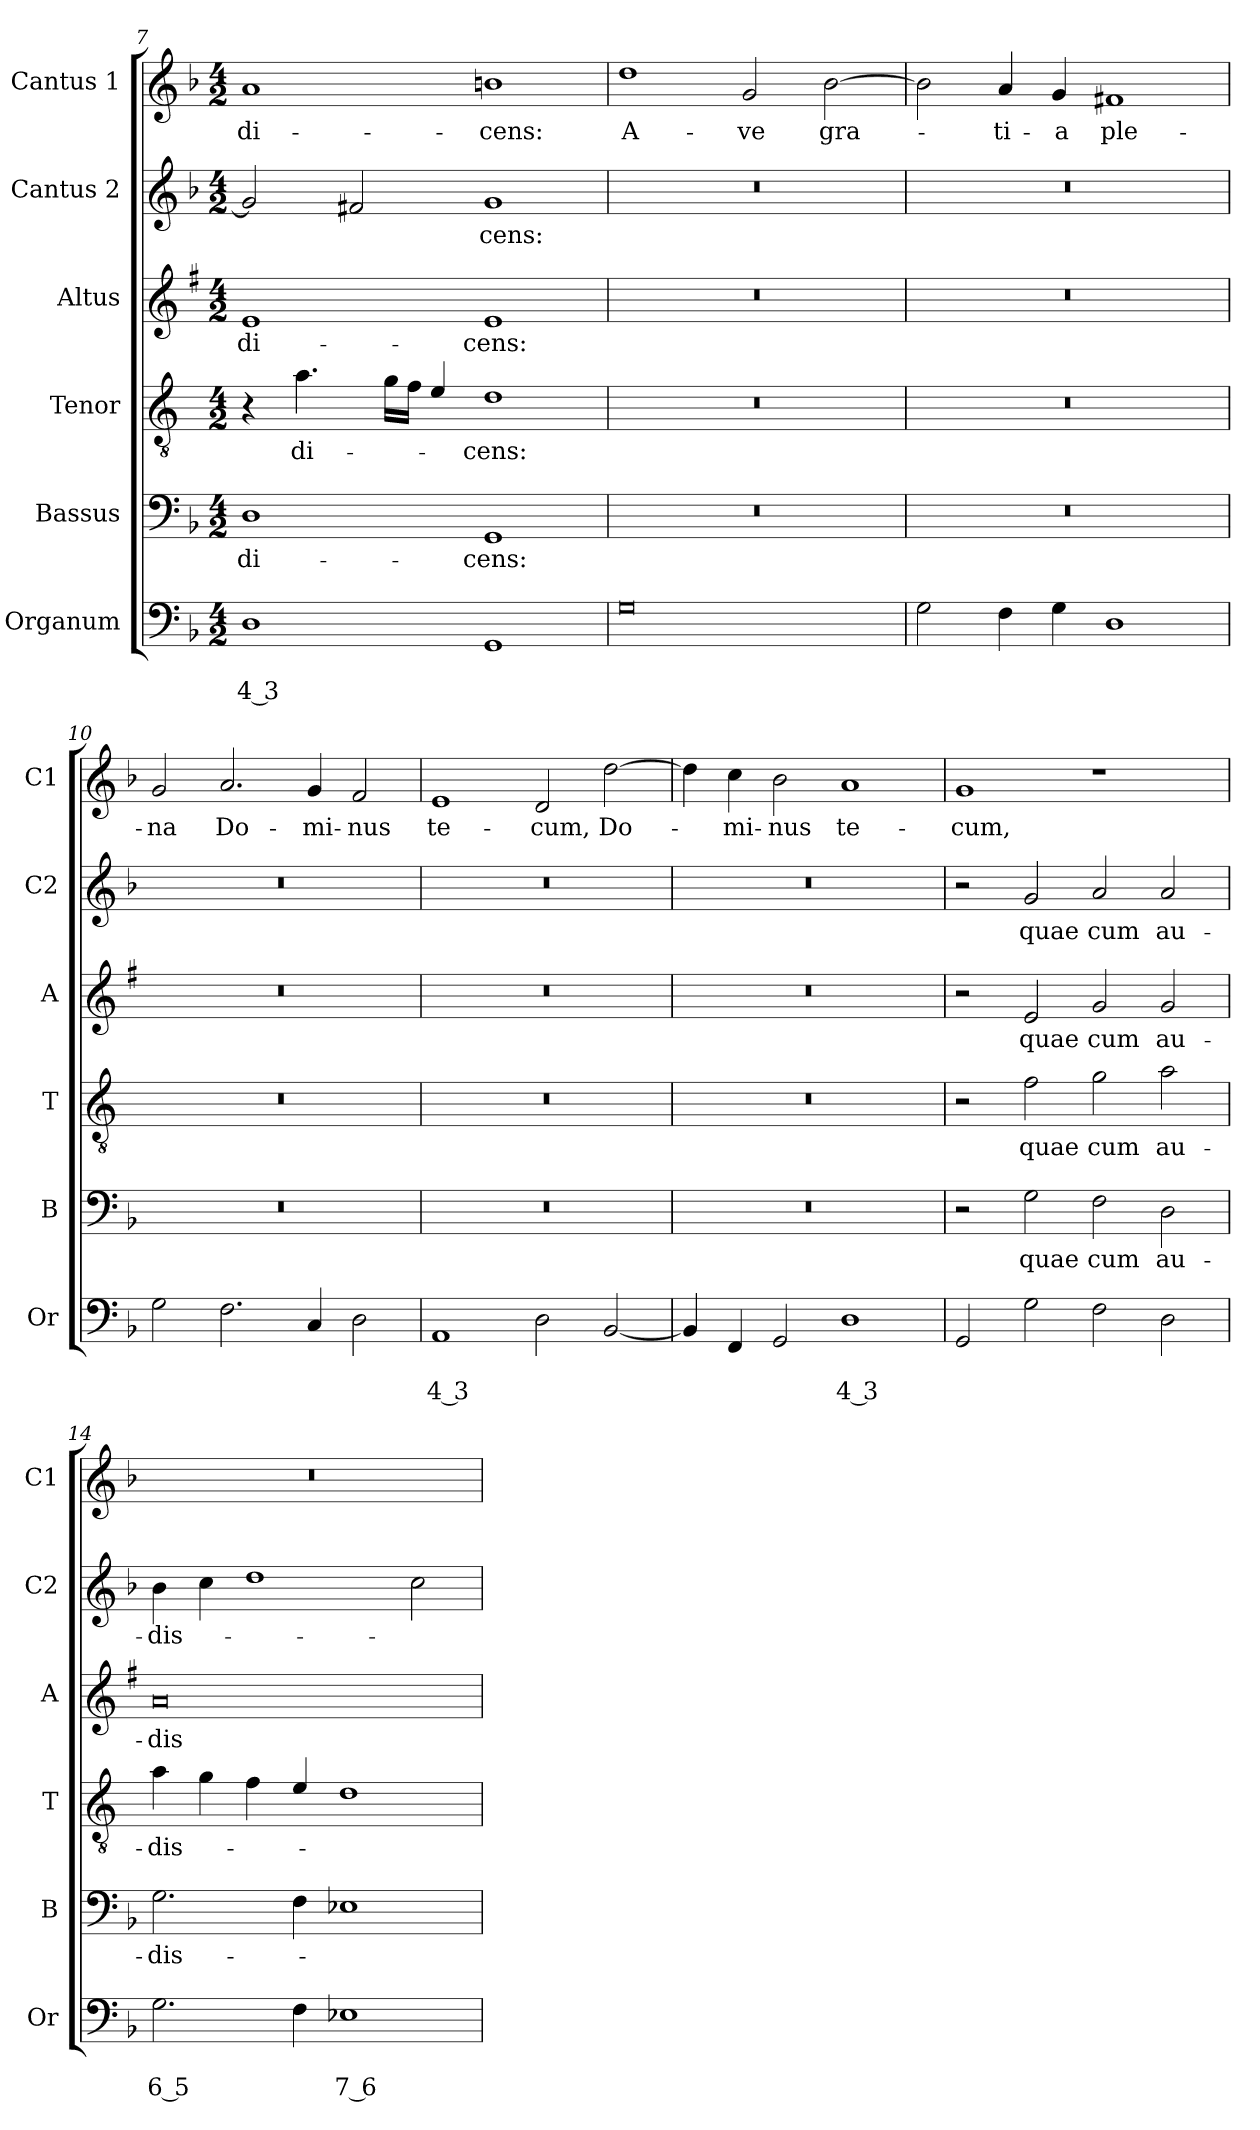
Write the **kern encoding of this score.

**kern	**text	**text	**kern	**text	**kern	**text	**kern	**text	**kern	**text	**kern	**text
*part6	*part6	*part6	*part5	*part5	*part4	*part4	*part3	*part3	*part2	*part2	*part1	*part1
*staff6	*staff6	*staff6	*staff5	*staff5	*staff4	*staff4	*staff3	*staff3	*staff2	*staff2	*staff1	*staff1
*I"Organum	*	*	*I"Bassus	*	*I"Tenor	*	*I"Altus	*	*I"Cantus 2	*	*I"Cantus 1	*
*I'Or	*	*	*I'B	*	*I'T	*	*I'A	*	*I'C2	*	*I'C1	*
*clefF4	*	*	*clefF4	*	*clefGv2	*	*clefG2	*	*clefG2	*	*clefG2	*
*	*	*	*	*	*ITrd4c7	*	*ITrd1c2	*	*	*	*	*
*k[b-]	*	*	*k[b-]	*	*k[b-]	*	*k[b-]	*	*k[b-]	*	*k[b-]	*
*F:	*	*	*F:	*	*F:	*	*F:	*	*F:	*	*F:	*
*M4/2	*	*	*M4/2	*	*M4/2	*	*M4/2	*	*M4/2	*	*M4/2	*
=7	=7	=7	=7	=7	=7	=7	=7	=7	=7	=7	=7	=7
!	!	!LO:LY:b	!	!LO:LY:b	!	!	!	!LO:LY:b	!	!	!	!LO:LY:b
1D	.	4 3	1D	di-	4r	.	1d	di-	2g/]	.	1a	di-
!	!	!	!	!	!	!LO:LY:b	!	!	!	!	!	!
.	.	.	.	.	4.d\	di-	.	.	.	.	.	.
.	.	.	.	.	.	.	.	.	2f#X/	.	.	.
.	.	.	.	.	16c\LL	.	.	.	.	.	.	.
.	.	.	.	.	16B-\JJ	.	.	.	.	.	.	.
.	.	.	.	.	4A/	.	.	.	.	.	.	.
!	!	!	!	!LO:LY:b	!	!LO:LY:b	!	!LO:LY:b	!	!LO:LY:b	!	!LO:LY:b
1GG	.	.	1GG	-cens:	1G	-cens:	1d	-cens:	1g	-cens:	1bn	-cens:
!!LO:PB:g=z
=8	=8	=8	=8	=8	=8	=8	=8	=8	=8	=8	=8	=8
!	!	!	!	!	!	!	!	!	!	!	!	!LO:LY:b
0G	.	.	0r	.	0r	.	0r	.	0r	.	1dd	A-
!	!	!	!	!	!	!	!	!	!	!	!	!LO:LY:b
.	.	.	.	.	.	.	.	.	.	.	2g/	-ve
!	!	!	!	!	!	!	!	!	!	!	!	!LO:LY:b
.	.	.	.	.	.	.	.	.	.	.	[2b-\	gra-
=9	=9	=9	=9	=9	=9	=9	=9	=9	=9	=9	=9	=9
2G\	.	.	0r	.	0r	.	0r	.	0r	.	2b-\]	.
!	!	!	!	!	!	!	!	!	!	!	!	!LO:LY:b
4F\	.	.	.	.	.	.	.	.	.	.	4a/	-ti-
!	!	!	!	!	!	!	!	!	!	!	!	!LO:LY:b
4G\	.	.	.	.	.	.	.	.	.	.	4g/	-a
!	!	!	!	!	!	!	!	!	!	!	!	!LO:LY:b
1D	.	.	.	.	.	.	.	.	.	.	1f#X	ple-
=10	=10	=10	=10	=10	=10	=10	=10	=10	=10	=10	=10	=10
!	!	!	!	!	!	!	!	!	!	!	!	!LO:LY:b
2G\	.	.	0r	.	0r	.	0r	.	0r	.	2g/	-na
!	!	!	!	!	!	!	!	!	!	!	!	!LO:LY:b
2.F\	.	.	.	.	.	.	.	.	.	.	2.a/	Do-
!	!	!	!	!	!	!	!	!	!	!	!	!LO:LY:b
4C/	.	.	.	.	.	.	.	.	.	.	4g/	-mi-
!	!	!	!	!	!	!	!	!	!	!	!	!LO:LY:b
2D\	.	.	.	.	.	.	.	.	.	.	2f/	-nus
=11	=11	=11	=11	=11	=11	=11	=11	=11	=11	=11	=11	=11
!	!	!LO:LY:b	!	!	!	!	!	!	!	!	!	!LO:LY:b
1AA	.	4 3	0r	.	0r	.	0r	.	0r	.	1e	te-
!	!	!	!	!	!	!	!	!	!	!	!	!LO:LY:b
2D\	.	.	.	.	.	.	.	.	.	.	2d/	-cum,
!	!	!	!	!	!	!	!	!	!	!	!	!LO:LY:b
[2BB-/	.	.	.	.	.	.	.	.	.	.	[2dd\	Do-
=12	=12	=12	=12	=12	=12	=12	=12	=12	=12	=12	=12	=12
4BB-/]	.	.	0r	.	0r	.	0r	.	0r	.	4dd\]	.
!	!	!	!	!	!	!	!	!	!	!	!	!LO:LY:b
4FF/	.	.	.	.	.	.	.	.	.	.	4cc\	-mi-
!	!	!	!	!	!	!	!	!	!	!	!	!LO:LY:b
2GG/	.	.	.	.	.	.	.	.	.	.	2b-\	-nus
!	!	!LO:LY:b	!	!	!	!	!	!	!	!	!	!LO:LY:b
1D	.	4 3	.	.	.	.	.	.	.	.	1a	te-
!!LO:LB:g=z
=13	=13	=13	=13	=13	=13	=13	=13	=13	=13	=13	=13	=13
!	!	!	!	!	!	!	!	!	!	!	!	!LO:LY:b
2GG/	.	.	2r	.	2r	.	2r	.	2r	.	1g	-cum,
!	!	!	!	!LO:LY:b	!	!LO:LY:b	!	!LO:LY:b	!	!LO:LY:b	!	!
2G\	.	.	2G\	quae	2B-\	quae	2d/	quae	2g/	quae	.	.
!	!	!	!	!LO:LY:b	!	!LO:LY:b	!	!LO:LY:b	!	!LO:LY:b	!	!
2F\	.	.	2F\	cum	2c\	cum	2f/	cum	2a/	cum	1r	.
!	!	!	!	!LO:LY:b	!	!LO:LY:b	!	!LO:LY:b	!	!LO:LY:b	!	!
2D\	.	.	2D\	au-	2d\	au-	2f/	au-	2a/	au-	.	.
=14	=14	=14	=14	=14	=14	=14	=14	=14	=14	=14	=14	=14
!	!	!LO:LY:b	!	!LO:LY:b	!	!LO:LY:b	!	!LO:LY:b	!	!LO:LY:b	!	!
2.G\	.	6 5	2.G\	-dis-	4d\	-dis-	0g	-dis-	4b-\	-dis-	0r	.
.	.	.	.	.	4c\	.	.	.	4cc\	.	.	.
.	.	.	.	.	4B-\	.	.	.	1dd	.	.	.
4F\	.	.	4F\	.	4A/	.	.	.	.	.	.	.
!	!	!LO:LY:b	!	!	!	!	!	!	!	!	!	!
1E-X	.	7 6	1E-X	.	1G	.	.	.	.	.	.	.
.	.	.	.	.	.	.	.	.	2cc\	.	.	.
=	=	=	=	=	=	=	=	=	=	=	=	=
*-	*-	*-	*-	*-	*-	*-	*-	*-	*-	*-	*-	*-
